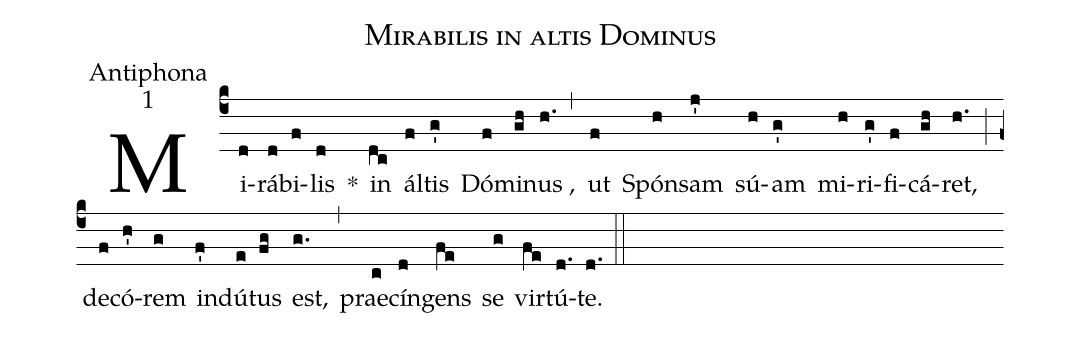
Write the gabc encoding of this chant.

name:Mirabilis in altis Dominus;
office-part:Antiphona;
mode:1;
%%
(c4) Mi(d)rá(d)bi(f)lis(d) *() in(dc) ál(f)tis(g') Dó(f)mi(gh)nus(h.), (,) ut(f) Spón(h)sam(j') sú(h)am(g') mi(h)ri(g')fi(f)cá(gh)ret,(h.) (;) de(f)có(h')rem(g) in(f')dú(e)tus(fg) est,(g.) (,) prae(c)cín(d)gens(fe) se(g) vir(fe)tú(d.)te.(d.) (::)
